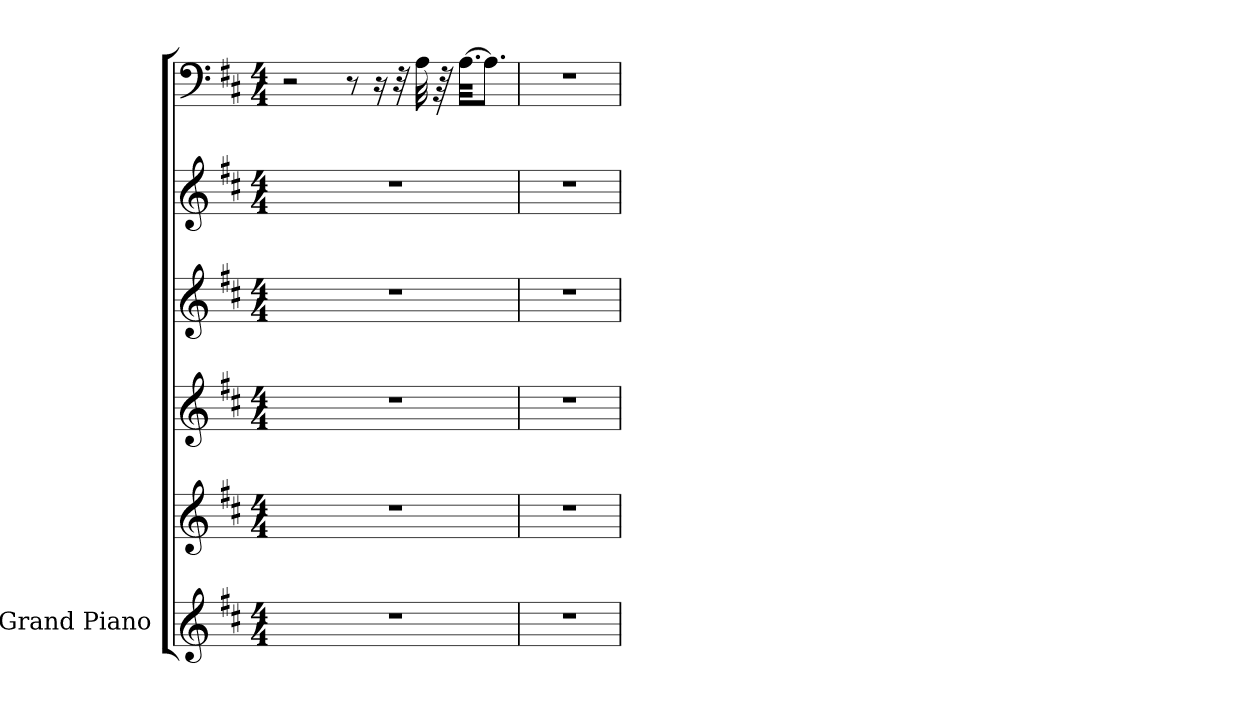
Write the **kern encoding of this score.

**kern	**kern	**kern	**kern	**kern	**kern
*part1	*part1	*part1	*part1	*part1	*part1
*staff6	*staff5	*staff4	*staff3	*staff2	*staff1
*I"Grand Piano	*	*	*	*	*
*I'Pno.	*	*	*	*	*
*clefG2	*clefG2	*clefG2	*clefG2	*clefG2	*clefF4
*k[f#c#]	*k[f#c#]	*k[f#c#]	*k[f#c#]	*k[f#c#]	*k[f#c#]
*M4/4	*M4/4	*M4/4	*M4/4	*M4/4	*M4/4
*MM109	*MM109	*MM109	*MM109	*MM109	*MM109
=1	=1	=1	=1	=1	=1
1r	1r	1r	1r	1r	2r
.	.	.	.	.	8r
.	.	.	.	.	16r
.	.	.	.	.	32r
.	.	.	.	.	32A\
.	.	.	.	.	64r
.	.	.	.	.	[32.A\KKL
.	.	.	.	.	8.A\J]
=2	=2	=2	=2	=2	=2
1r	1r	1r	1r	1r	1r
=	=	=	=	=	=
*-	*-	*-	*-	*-	*-
